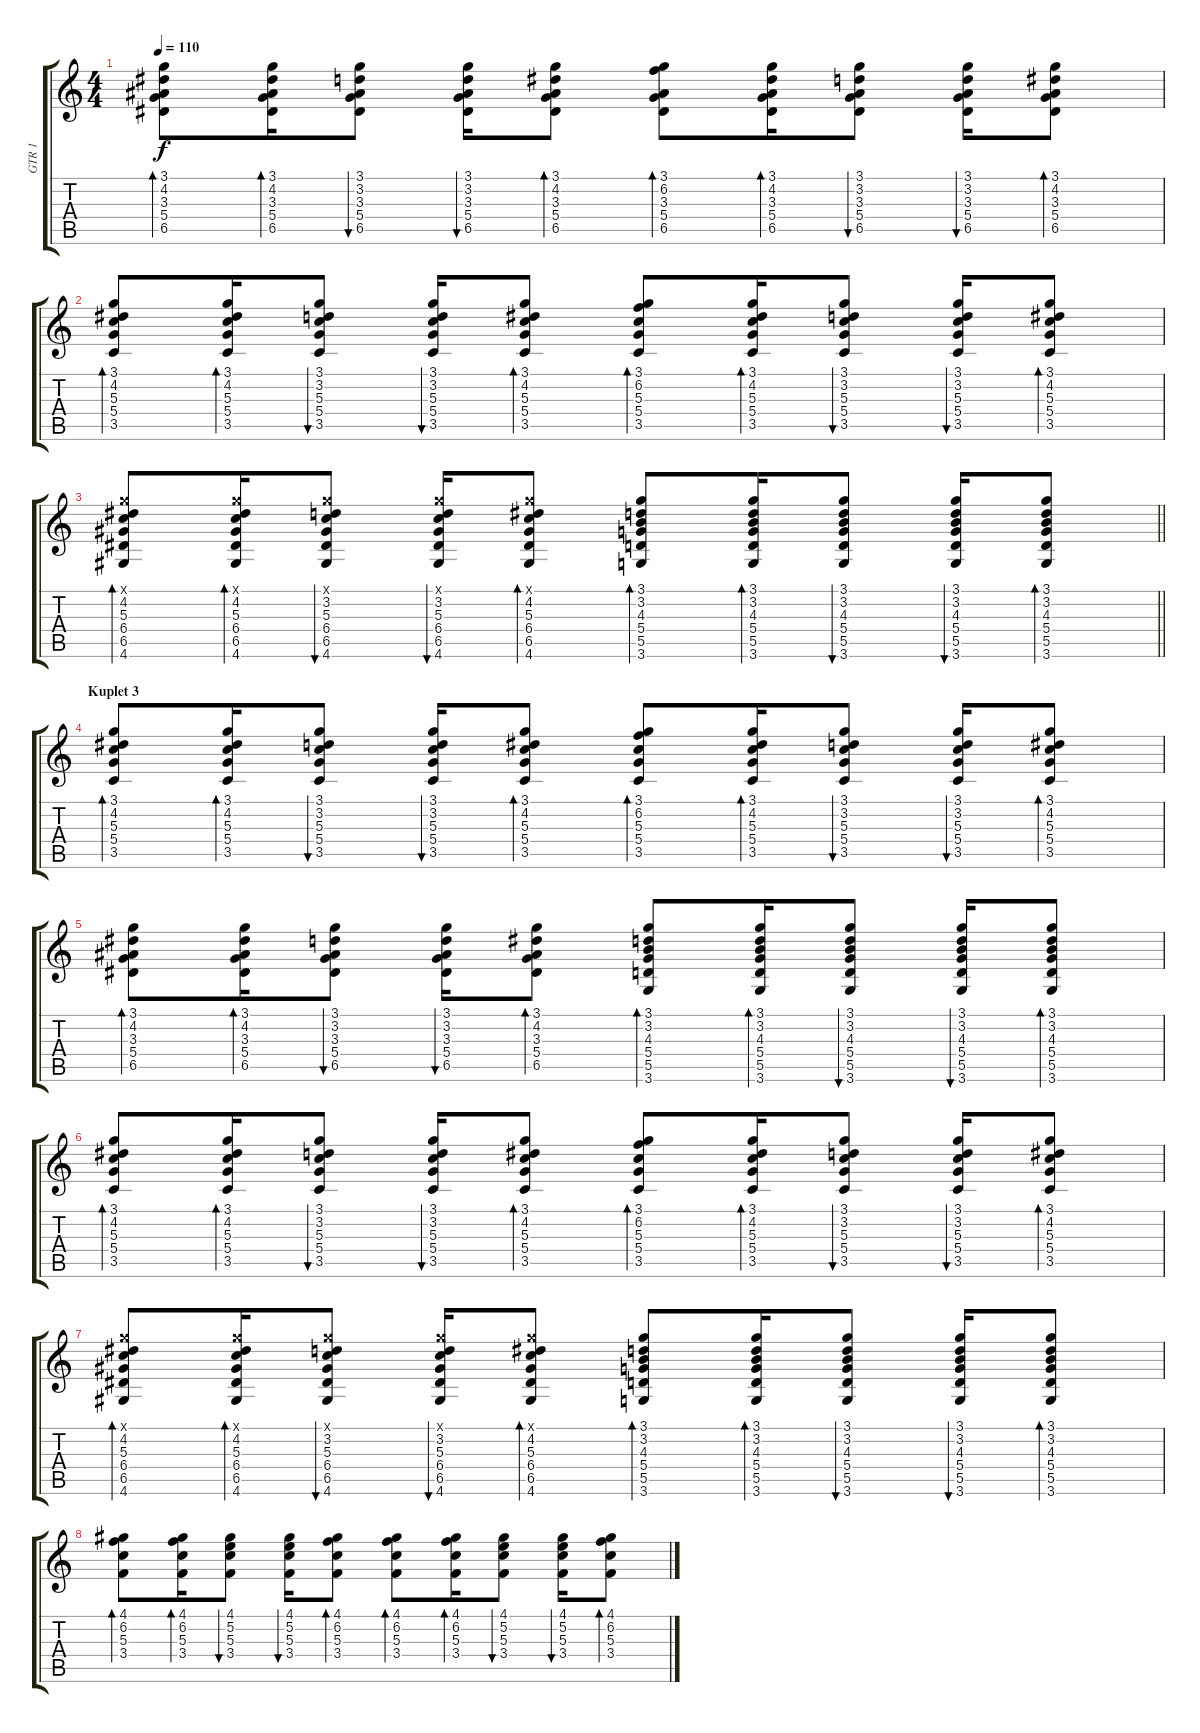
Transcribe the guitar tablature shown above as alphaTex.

\track ("GTR 1" "GTR 1") {instrument acousticguitarsteel}
\staff {score tabs}
\tuning (E4 B3 G3 D3 A2 E2) {hide}
\ts (4 4)
\tempo 110
\clef g2
\ks c
(3.1 4.2 3.3 5.4 6.5).8{bd 60 dy f} (3.1 4.2 3.3 5.4 6.5).16{bd 60} (3.1 3.2 3.3 5.4 6.5).8{bu 60} (3.1 3.2 3.3 5.4 6.5).16{bu 60} (3.1 4.2 3.3 5.4 6.5).8{bd 60} (3.1 6.2 3.3 5.4 6.5).8{bd 60} (3.1 4.2 3.3 5.4 6.5).16{bd 60} (3.1 3.2 3.3 5.4 6.5).8{bu 60} (3.1 3.2 3.3 5.4 6.5).16{bu 60} (3.1 4.2 3.3 5.4 6.5).8{bd 60} |
(3.1 4.2 5.3 5.4 3.5).8{bd 60} (3.1 4.2 5.3 5.4 3.5).16{bd 60} (3.1 3.2 5.3 5.4 3.5).8{bu 60} (3.1 3.2 5.3 5.4 3.5).16{bu 60} (3.1 4.2 5.3 5.4 3.5).8{bd 60} (3.1 6.2 5.3 5.4 3.5).8{bd 60} (3.1 4.2 5.3 5.4 3.5).16{bd 60} (3.1 3.2 5.3 5.4 3.5).8{bu 60} (3.1 3.2 5.3 5.4 3.5).16{bu 60} (3.1 4.2 5.3 5.4 3.5).8{bd 60} |
\barLineRight lightlight
(3.1{x} 4.2 5.3 6.4 6.5 4.6).8{bd 60} (3.1{x} 4.2 5.3 6.4 6.5 4.6).16{bd 60} (3.1{x} 3.2 5.3 6.4 6.5 4.6).8{bu 60} (3.1{x} 3.2 5.3 6.4 6.5 4.6).16{bu 60} (3.1{x} 4.2 5.3 6.4 6.5 4.6).8{bd 60} (3.1 3.2 4.3 5.4 5.5 3.6).8{bd 60} (3.1 3.2 4.3 5.4 5.5 3.6).16{bd 60} (3.1 3.2 4.3 5.4 5.5 3.6).8{bu 60} (3.1 3.2 4.3 5.4 5.5 3.6).16{bu 60} (3.1 3.2 4.3 5.4 5.5 3.6).8{bd 60} |
\section ("" "Kuplet 3")
(3.1 4.2 5.3 5.4 3.5).8{bd 60} (3.1 4.2 5.3 5.4 3.5).16{bd 60} (3.1 3.2 5.3 5.4 3.5).8{bu 60} (3.1 3.2 5.3 5.4 3.5).16{bu 60} (3.1 4.2 5.3 5.4 3.5).8{bd 60} (3.1 6.2 5.3 5.4 3.5).8{bd 60} (3.1 4.2 5.3 5.4 3.5).16{bd 60} (3.1 3.2 5.3 5.4 3.5).8{bu 60} (3.1 3.2 5.3 5.4 3.5).16{bu 60} (3.1 4.2 5.3 5.4 3.5).8{bd 60} |
(3.1 4.2 3.3 5.4 6.5).8{bd 60} (3.1 4.2 3.3 5.4 6.5).16{bd 60} (3.1 3.2 3.3 5.4 6.5).8{bu 60} (3.1 3.2 3.3 5.4 6.5).16{bu 60} (3.1 4.2 3.3 5.4 6.5).8{bd 60} (3.1 3.2 4.3 5.4 5.5 3.6).8{bd 60} (3.1 3.2 4.3 5.4 5.5 3.6).16{bd 60} (3.1 3.2 4.3 5.4 5.5 3.6).8{bu 60} (3.1 3.2 4.3 5.4 5.5 3.6).16{bu 60} (3.1 3.2 4.3 5.4 5.5 3.6).8{bd 60} |
(3.1 4.2 5.3 5.4 3.5).8{bd 60} (3.1 4.2 5.3 5.4 3.5).16{bd 60} (3.1 3.2 5.3 5.4 3.5).8{bu 60} (3.1 3.2 5.3 5.4 3.5).16{bu 60} (3.1 4.2 5.3 5.4 3.5).8{bd 60} (3.1 6.2 5.3 5.4 3.5).8{bd 60} (3.1 4.2 5.3 5.4 3.5).16{bd 60} (3.1 3.2 5.3 5.4 3.5).8{bu 60} (3.1 3.2 5.3 5.4 3.5).16{bu 60} (3.1 4.2 5.3 5.4 3.5).8{bd 60} |
(3.1{x} 4.2 5.3 6.4 6.5 4.6).8{bd 60} (3.1{x} 4.2 5.3 6.4 6.5 4.6).16{bd 60} (3.1{x} 3.2 5.3 6.4 6.5 4.6).8{bu 60} (3.1{x} 3.2 5.3 6.4 6.5 4.6).16{bu 60} (3.1{x} 4.2 5.3 6.4 6.5 4.6).8{bd 60} (3.1 3.2 4.3 5.4 5.5 3.6).8{bd 60} (3.1 3.2 4.3 5.4 5.5 3.6).16{bd 60} (3.1 3.2 4.3 5.4 5.5 3.6).8{bu 60} (3.1 3.2 4.3 5.4 5.5 3.6).16{bu 60} (3.1 3.2 4.3 5.4 5.5 3.6).8{bd 60} |
(4.1 6.2 5.3 3.4).8{bd 60} (4.1 6.2 5.3 3.4).16{bd 60} (4.1 5.2 5.3 3.4).8{bu 60} (4.1 5.2 5.3 3.4).16{bu 60} (4.1 6.2 5.3 3.4).8{bd 60} (4.1 6.2 5.3 3.4).8{bd 60} (4.1 6.2 5.3 3.4).16{bd 60} (4.1 5.2 5.3 3.4).8{bu 60} (4.1 5.2 5.3 3.4).16{bu 60} (4.1 6.2 5.3 3.4).8{bd 60}
